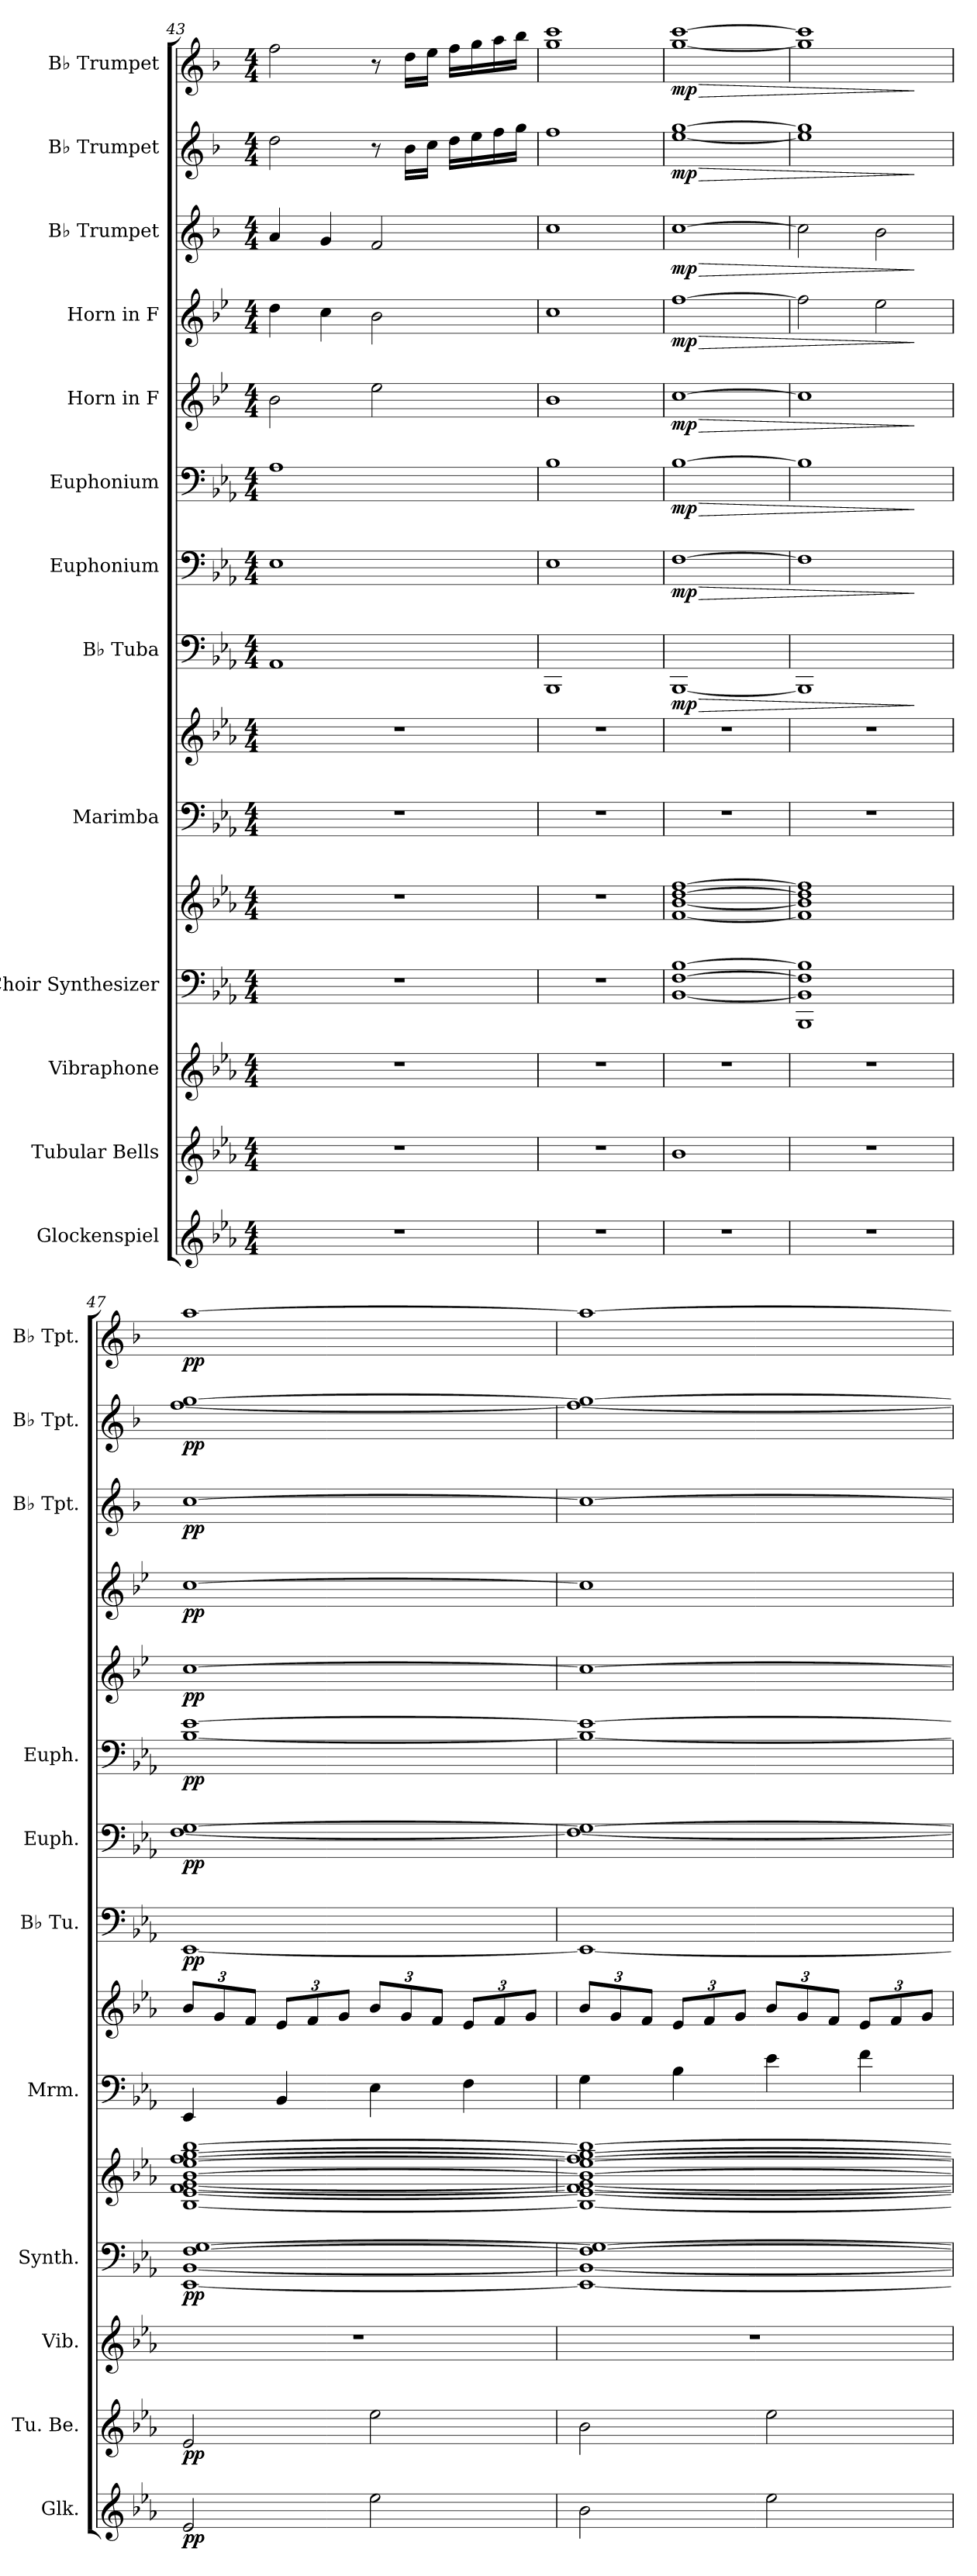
**kern	**dynam	**kern	**dynam	**kern	**kern	**kern	**dynam	**kern	**kern	**kern	**dynam	**kern	**dynam	**kern	**dynam	**kern	**dynam	**kern	**dynam	**kern	**dynam	**kern	**dynam	**kern	**dynam
*part13	*part13	*part12	*part12	*part11	*part10	*part10	*part10	*part9	*part9	*part8	*part8	*part7	*part7	*part6	*part6	*part5	*part5	*part4	*part4	*part3	*part3	*part2	*part2	*part1	*part1
*staff15	*staff15	*staff14	*staff14	*staff13	*staff12	*staff11	*staff11/12	*staff10	*staff9	*staff8	*staff8	*staff7	*staff7	*staff6	*staff6	*staff5	*staff5	*staff4	*staff4	*staff3	*staff3	*staff2	*staff2	*staff1	*staff1
*I"Glockenspiel	*	*I"Tubular Bells	*	*I"Vibraphone	*I"Choir Synthesizer	*	*	*I"Marimba	*	*I"B♭ Tuba	*	*I"Euphonium	*	*I"Euphonium	*	*I"Horn in F	*	*I"Horn in F	*	*I"B♭ Trumpet	*	*I"B♭ Trumpet	*	*I"B♭ Trumpet	*
*I'Glk.	*	*I'Tu. Be.	*	*I'Vib.	*I'Synth.	*	*	*I'Mrm.	*	*I'B♭ Tu.	*	*I'Euph.	*	*I'Euph.	*	*	*	*	*	*I'B♭ Tpt.	*	*I'B♭ Tpt.	*	*I'B♭ Tpt.	*
*clefG2	*	*clefG2	*	*clefG2	*clefF4	*clefG2	*	*clefF4	*clefG2	*clefF4	*	*clefF4	*	*clefF4	*	*clefG2	*	*clefG2	*	*clefG2	*	*clefG2	*	*clefG2	*
*ITrd-14c-24	*	*	*	*	*	*	*	*	*	*	*	*	*	*	*	*ITrd4c7	*	*ITrd4c7	*	*ITrd1c2	*	*ITrd1c2	*	*ITrd1c2	*
*k[b-e-a-]	*	*k[b-e-a-]	*	*k[b-e-a-]	*k[b-e-a-]	*k[b-e-a-]	*	*k[b-e-a-]	*k[b-e-a-]	*k[b-e-a-]	*	*k[b-e-a-]	*	*k[b-e-a-]	*	*k[b-e-a-]	*	*k[b-e-a-]	*	*k[b-e-a-]	*	*k[b-e-a-]	*	*k[b-e-a-]	*
*M4/4	*	*M4/4	*	*M4/4	*M4/4	*M4/4	*	*M4/4	*M4/4	*M4/4	*	*M4/4	*	*M4/4	*	*M4/4	*	*M4/4	*	*M4/4	*	*M4/4	*	*M4/4	*
=43	=43	=43	=43	=43	=43	=43	=43	=43	=43	=43	=43	=43	=43	=43	=43	=43	=43	=43	=43	=43	=43	=43	=43	=43	=43
1r	.	1r	.	1r	1r	1r	.	1r	1r	1AA-	.	1E-	.	1A-	.	2e-\	.	4g\	.	4g/	.	2cc\	.	2ee-\	.
.	.	.	.	.	.	.	.	.	.	.	.	.	.	.	.	.	.	4f\	.	4f/	.	.	.	.	.
.	.	.	.	.	.	.	.	.	.	.	.	.	.	.	.	2a-\	.	2e-\	.	2e-/	.	8r	.	8r	.
.	.	.	.	.	.	.	.	.	.	.	.	.	.	.	.	.	.	.	.	.	.	16a-\LL	.	16cc\LL	.
.	.	.	.	.	.	.	.	.	.	.	.	.	.	.	.	.	.	.	.	.	.	16b-\JJ	.	16dd\JJ	.
.	.	.	.	.	.	.	.	.	.	.	.	.	.	.	.	.	.	.	.	.	.	16cc\LL	.	16ee-\LL	.
.	.	.	.	.	.	.	.	.	.	.	.	.	.	.	.	.	.	.	.	.	.	16dd\	.	16ff\	.
.	.	.	.	.	.	.	.	.	.	.	.	.	.	.	.	.	.	.	.	.	.	16ee-\	.	16gg\	.
.	.	.	.	.	.	.	.	.	.	.	.	.	.	.	.	.	.	.	.	.	.	16ff\JJ	.	16aa-\JJ	.
=44	=44	=44	=44	=44	=44	=44	=44	=44	=44	=44	=44	=44	=44	=44	=44	=44	=44	=44	=44	=44	=44	=44	=44	=44	=44
1r	.	1r	.	1r	1r	1r	.	1r	1r	1BBB-	.	1E-	.	1B-	.	1e-	.	1f	.	1b-	.	1ee-	.	1ff 1bb-	.
=45	=45	=45	=45	=45	=45	=45	=45	=45	=45	=45	=45	=45	=45	=45	=45	=45	=45	=45	=45	=45	=45	=45	=45	=45	=45
!	!	!	!	!	!	!	!	!	!	!	!LO:HP:b	!	!LO:HP:b	!	!LO:HP:b	!	!LO:HP:b	!	!LO:HP:b	!	!LO:HP:b	!	!LO:HP:b	!	!LO:HP:b
!	!	!	!	!	!	!	!	!	!	!	!LO:DY:n=1:b	!	!LO:DY:n=1:b	!	!LO:DY:n=1:b	!	!LO:DY:n=1:b	!	!LO:DY:n=1:b	!	!LO:DY:n=1:b	!	!LO:DY:n=1:b	!	!LO:DY:n=1:b
1r	.	1b-	.	1r	[1BB- [1F [1B-	[1f [1b- [1dd [1ff	.	1r	1r	[1BBB-	> mp	[1F	> mp	[1B-	> mp	[1f	> mp	[1b-	> mp	[1b-	> mp	[1dd [1ff	> mp	[1ff [1bb-	> mp
!!LO:PB:g=z
=46	=46	=46	=46	=46	=46	=46	=46	=46	=46	=46	=46	=46	=46	=46	=46	=46	=46	=46	=46	=46	=46	=46	=46	=46	=46
1r	.	1r	.	1r	1BBB- 1BB-] 1F] 1B-]	1f] 1b-] 1dd] 1ff]	.	1r	1r	1BBB-]	.	1F]	.	1B-]	.	1f]	.	2b-\]	.	2b-\]	.	1dd] 1ff]	.	1ff] 1bb-]	.
.	.	.	.	.	.	.	.	.	.	.	.	.	.	.	.	.	.	2a-\	.	2a-\	.	.	.	.	.
.	.	.	.	.	.	.	.	.	.	.	]	.	]	.	]	.	]	.	]	.	]	.	]	.	]
=47	=47	=47	=47	=47	=47	=47	=47	=47	=47	=47	=47	=47	=47	=47	=47	=47	=47	=47	=47	=47	=47	=47	=47	=47	=47
*	*	*	*	*	*	*	*	*	*Xbrackettup	*	*	*	*	*	*	*	*	*	*	*	*	*	*	*	*
*	*	*	*	*	*	*	*	*	*	*	*	*	*	*	*	*	*	*	*	*	*	*	*	*MM120	*
!	!LO:DY:b	!	!LO:DY:b	!	!	!	!LO:DY:b=2	!	!	!	!LO:DY:b	!	!LO:DY:b	!	!LO:DY:b	!	!LO:DY:b	!	!LO:DY:b	!	!LO:DY:b	!	!LO:DY:b	!	!LO:DY:b
2eee-/	pp	2e-/	pp	1r	[1EE- [1BB- [1F [1G	[1B- [1e- [1f [1g [1b- [1ee- [1ff [1gg [1bb-	pp	4EE-/	12b-/L	[1EE-	pp	[1F [1G	pp	[1B- [1e-	pp	[1f	pp	[1f	pp	[1b-	pp	[1ee- [1ff	pp	[1gg	pp
.	.	.	.	.	.	.	.	.	12g/	.	.	.	.	.	.	.	.	.	.	.	.	.	.	.	.
.	.	.	.	.	.	.	.	.	12f/J	.	.	.	.	.	.	.	.	.	.	.	.	.	.	.	.
.	.	.	.	.	.	.	.	4BB-/	12e-/L	.	.	.	.	.	.	.	.	.	.	.	.	.	.	.	.
.	.	.	.	.	.	.	.	.	12f/	.	.	.	.	.	.	.	.	.	.	.	.	.	.	.	.
.	.	.	.	.	.	.	.	.	12g/J	.	.	.	.	.	.	.	.	.	.	.	.	.	.	.	.
2eeee-\	.	2ee-\	.	.	.	.	.	4E-\	12b-/L	.	.	.	.	.	.	.	.	.	.	.	.	.	.	.	.
.	.	.	.	.	.	.	.	.	12g/	.	.	.	.	.	.	.	.	.	.	.	.	.	.	.	.
.	.	.	.	.	.	.	.	.	12f/J	.	.	.	.	.	.	.	.	.	.	.	.	.	.	.	.
.	.	.	.	.	.	.	.	4F\	12e-/L	.	.	.	.	.	.	.	.	.	.	.	.	.	.	.	.
.	.	.	.	.	.	.	.	.	12f/	.	.	.	.	.	.	.	.	.	.	.	.	.	.	.	.
.	.	.	.	.	.	.	.	.	12g/J	.	.	.	.	.	.	.	.	.	.	.	.	.	.	.	.
=48	=48	=48	=48	=48	=48	=48	=48	=48	=48	=48	=48	=48	=48	=48	=48	=48	=48	=48	=48	=48	=48	=48	=48	=48	=48
2bbb-\	.	2b-\	.	1r	1EE-_ 1BB-_ 1F_ 1G_	1B-_ 1e-_ 1f_ 1g_ 1b-_ 1ee-_ 1ff_ 1gg_ 1bb-_	.	4G\	12b-/L	1EE-_	.	1F_ 1G_	.	1B-_ 1e-_	.	1f_	.	1f]	.	1b-_	.	1ee-_ 1ff_	.	1gg_	.
.	.	.	.	.	.	.	.	.	12g/	.	.	.	.	.	.	.	.	.	.	.	.	.	.	.	.
.	.	.	.	.	.	.	.	.	12f/J	.	.	.	.	.	.	.	.	.	.	.	.	.	.	.	.
.	.	.	.	.	.	.	.	4B-\	12e-/L	.	.	.	.	.	.	.	.	.	.	.	.	.	.	.	.
.	.	.	.	.	.	.	.	.	12f/	.	.	.	.	.	.	.	.	.	.	.	.	.	.	.	.
.	.	.	.	.	.	.	.	.	12g/J	.	.	.	.	.	.	.	.	.	.	.	.	.	.	.	.
2eeee-\	.	2ee-\	.	.	.	.	.	4e-\	12b-/L	.	.	.	.	.	.	.	.	.	.	.	.	.	.	.	.
.	.	.	.	.	.	.	.	.	12g/	.	.	.	.	.	.	.	.	.	.	.	.	.	.	.	.
.	.	.	.	.	.	.	.	.	12f/J	.	.	.	.	.	.	.	.	.	.	.	.	.	.	.	.
.	.	.	.	.	.	.	.	4f\	12e-/L	.	.	.	.	.	.	.	.	.	.	.	.	.	.	.	.
.	.	.	.	.	.	.	.	.	12f/	.	.	.	.	.	.	.	.	.	.	.	.	.	.	.	.
.	.	.	.	.	.	.	.	.	12g/J	.	.	.	.	.	.	.	.	.	.	.	.	.	.	.	.
=	=	=	=	=	=	=	=	=	=	=	=	=	=	=	=	=	=	=	=	=	=	=	=	=	=
*-	*-	*-	*-	*-	*-	*-	*-	*-	*-	*-	*-	*-	*-	*-	*-	*-	*-	*-	*-	*-	*-	*-	*-	*-	*-
